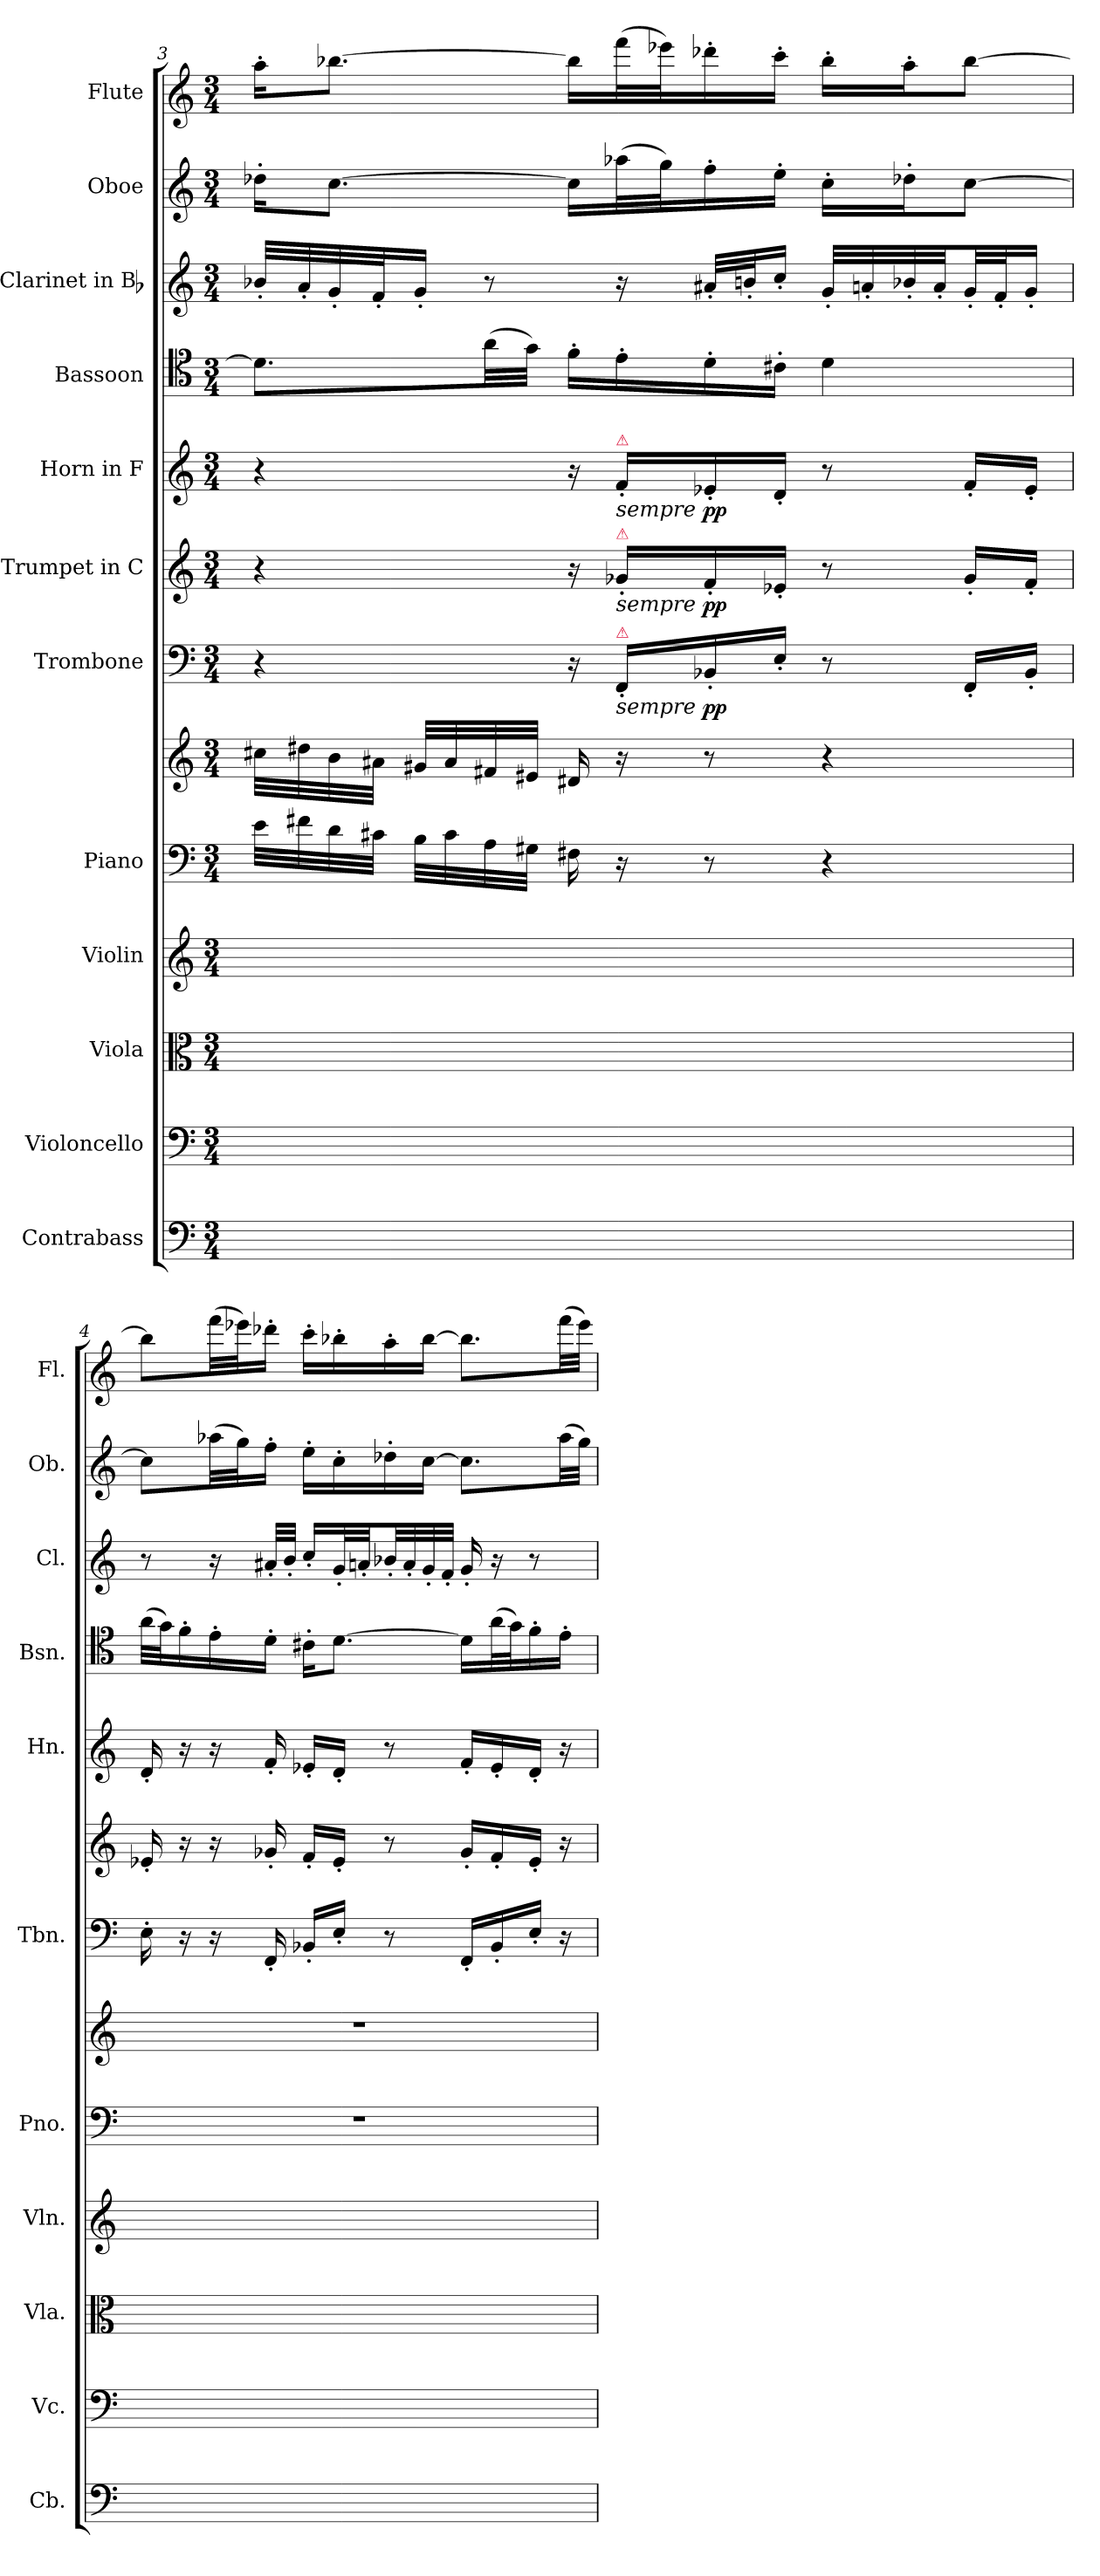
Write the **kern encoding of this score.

**kern	**kern	**kern	**kern	**kern	**kern	**kern	**dynam	**kern	**dynam	**kern	**dynam	**kern	**kern	**kern	**kern
*part12	*part11	*part10	*part9	*part8	*part8	*part7	*part7	*part6	*part6	*part5	*part5	*part4	*part3	*part2	*part1
*staff13	*staff12	*staff11	*staff10	*staff9	*staff8	*staff7	*staff7	*staff6	*staff6	*staff5	*staff5	*staff4	*staff3	*staff2	*staff1
*I"Contrabass	*I"Violoncello	*I"Viola	*I"Violin	*I"Piano	*	*I"Trombone	*	*I"Trumpet in C	*	*I"Horn in F	*	*I"Bassoon	*I"Clarinet in Bb	*I"Oboe	*I"Flute
*I'Cb.	*I'Vc.	*I'Vla.	*I'Vln.	*I'Pno.	*	*I'Tbn.	*	*	*	*I'Hn.	*	*I'Bsn.	*I'Cl.	*I'Ob.	*I'Fl.
*clefF4	*clefF4	*clefC3	*clefG2	*clefF4	*clefG2	*clefF4	*	*clefG2	*	*clefG2	*	*clefC4	*clefG2	*clefG2	*clefG2
*	*	*	*	*	*	*	*	*	*	*ITrd4c7	*	*	*ITrd1c2	*	*
*k[]	*k[]	*k[]	*k[]	*k[]	*k[]	*k[]	*	*k[]	*	*k[b-]	*	*k[]	*k[b-e-]	*k[]	*k[]
*M3/4	*M3/4	*M3/4	*M3/4	*M3/4	*M3/4	*M3/4	*	*M3/4	*	*M3/4	*	*M3/4	*M3/4	*M3/4	*M3/4
=3	=3	=3	=3	=3	=3	=3	=3	=3	=3	=3	=3	=3	=3	=3	=3
8ryy	8ryy	8ryy	8ryy	32eLLL	32cc#XLLL	4r	.	4r	.	4r	.	8.dL]	32a-X'LLL	16dd-X'KL	16aa'KL
.	.	.	.	32f#X	32dd#X	.	.	.	.	.	.	.	32g'	.	.
.	.	.	.	32d	32b	.	.	.	.	.	.	.	32f'	[8.ccJ	[8.bb-XJ
.	.	.	.	32c#XJJJ	32a#XJJJ	.	.	.	.	.	.	.	32e-'J	.	.
16ryy	16ryy	16ryy	16ryy	32BLLL	32g#XLLL	.	.	.	.	.	.	.	16f'JJ	.	.
.	.	.	.	32c#	32a#	.	.	.	.	.	.	.	.	.	.
16ryy	16ryy	16ryy	16ryy	32A	32f#X	.	.	.	.	.	.	(32aLL	8r	.	.
.	.	.	.	32G#XJJJ	32e#XJJJ	.	.	.	.	.	.	32gJJJ)	.	.	.
8ryy	8ryy	8ryy	8ryy	16F#X	16d#X	16r	.	16r	.	16r	.	16f'LL	.	16ccLL]	16bb-LL]
!	!	!	!	!	!	!	!	!	!	!LO:TX:a:color=crimson:t=⚠	!	!	!	!	!
!	!	!	!	!	!	!	!	!LO:TX:a:color=crimson:t=⚠	!	!	!	!	!	!	!
!	!	!	!	!	!	!LO:TX:a:color=crimson:t=⚠	!	!	!	!	!	!	!	!	!
!	!	!	!	!	!	!	!LO:DY:t=sempre %s	!	!LO:DY:t=sempre %s	!	!LO:DY:t=sempre %s	!	!	!	!
.	.	.	.	16r	16r	16FF'/LL	pp	16g-X'/LL	pp	16B-'/LL	pp	16e'	16r	(32aa-XL	(32fffL
.	.	.	.	.	.	.	.	.	.	.	.	.	.	32ggJ)	32eee-XJ)
8ryy	8ryy	8ryy	8ryy	8r	8r	16BB-X'/	.	16f'/	.	16A-X'/	.	16d'	32g#X'LLL	16ff'	16ddd-X'
.	.	.	.	.	.	.	.	.	.	.	.	.	32an'J	.	.
.	.	.	.	.	.	16E'/JJ	.	16e-X'/JJ	.	16G'/JJ	.	16c#X'JJ	16b-'/JJ	16ee'JJ	16ccc'JJ
4ryy	4ryy	4ryy	4ryy	4r	4r	8r	.	8r	.	8r	.	4d	32f'LLL	16cc'LL	16bb-'LL
.	.	.	.	.	.	.	.	.	.	.	.	.	32gn'	.	.
.	.	.	.	.	.	.	.	.	.	.	.	.	32a-X'	16dd-X'J	16aa'J
.	.	.	.	.	.	.	.	.	.	.	.	.	32g'JJ	.	.
.	.	.	.	.	.	16FF'/LL	.	16g-'/LL	.	16B-'/LL	.	.	32f'LL	[8ccJ	[8bb-J
.	.	.	.	.	.	.	.	.	.	.	.	.	32e-'J	.	.
.	.	.	.	.	.	16BB-'/JJ	.	16f'/JJ	.	16A-'/JJ	.	.	16f'JJ	.	.
=4	=4	=4	=4	=4	=4	=4	=4	=4	=4	=4	=4	=4	=4	=4	=4
4%3ryy	4%3ryy	4%3ryy	4%3ryy	4%3r	4%3r	16E'	.	16e-X'	.	16G'	.	(32aLLL	8r	8ccL]	8bb-L]
.	.	.	.	.	.	.	.	.	.	.	.	32gJ)	.	.	.
.	.	.	.	.	.	16r	.	16r	.	16r	.	16f'	.	.	.
.	.	.	.	.	.	16r	.	16r	.	16r	.	16e'	16r	(32aa-XLL	(32fffLL
.	.	.	.	.	.	.	.	.	.	.	.	.	.	32ggJ)	32eee-XJ)
.	.	.	.	.	.	16FF'	.	16g-X'	.	16B-'	.	16d'JJ	32g#X'LLL	16ff'JJ	16ddd-X'JJ
.	.	.	.	.	.	.	.	.	.	.	.	.	32a'JJJ	.	.
.	.	.	.	.	.	16BB-X'/LL	.	16f'/LL	.	16A-X'/LL	.	16c#X'KL	16b-'LL	16ee'LL	16ccc'LL
.	.	.	.	.	.	16E'/JJ	.	16e-'/JJ	.	16G'/JJ	.	[8.dJ	32f'L	16cc'	16bb-X'
.	.	.	.	.	.	.	.	.	.	.	.	.	32gn'JJ	.	.
.	.	.	.	.	.	8r	.	8r	.	8r	.	.	32a-X'LL	16dd-X'	16aa'
.	.	.	.	.	.	.	.	.	.	.	.	.	32g'	.	.
.	.	.	.	.	.	.	.	.	.	.	.	.	32f'	[16ccJJ	[16bb-JJ
.	.	.	.	.	.	.	.	.	.	.	.	.	32e-'JJJ	.	.
.	.	.	.	.	.	16FF'/LL	.	16g-'/LL	.	16B-'/LL	.	16dLL]	16f'	8.ccL]	8.bb-L]
.	.	.	.	.	.	16BB-'/	.	16f'/	.	16A-'/	.	(32aL	16r	.	.
.	.	.	.	.	.	.	.	.	.	.	.	32gJ)	.	.	.
.	.	.	.	.	.	16E'/JJ	.	16e-'/JJ	.	16G'/JJ	.	16f'	8r	.	.
.	.	.	.	.	.	16r	.	16r	.	16r	.	16e'JJ	.	(32aa-LL	(32fffLL
.	.	.	.	.	.	.	.	.	.	.	.	.	.	32ggJJJ)	32eee-JJJ)
=	=	=	=	=	=	=	=	=	=	=	=	=	=	=	=
*-	*-	*-	*-	*-	*-	*-	*-	*-	*-	*-	*-	*-	*-	*-	*-
